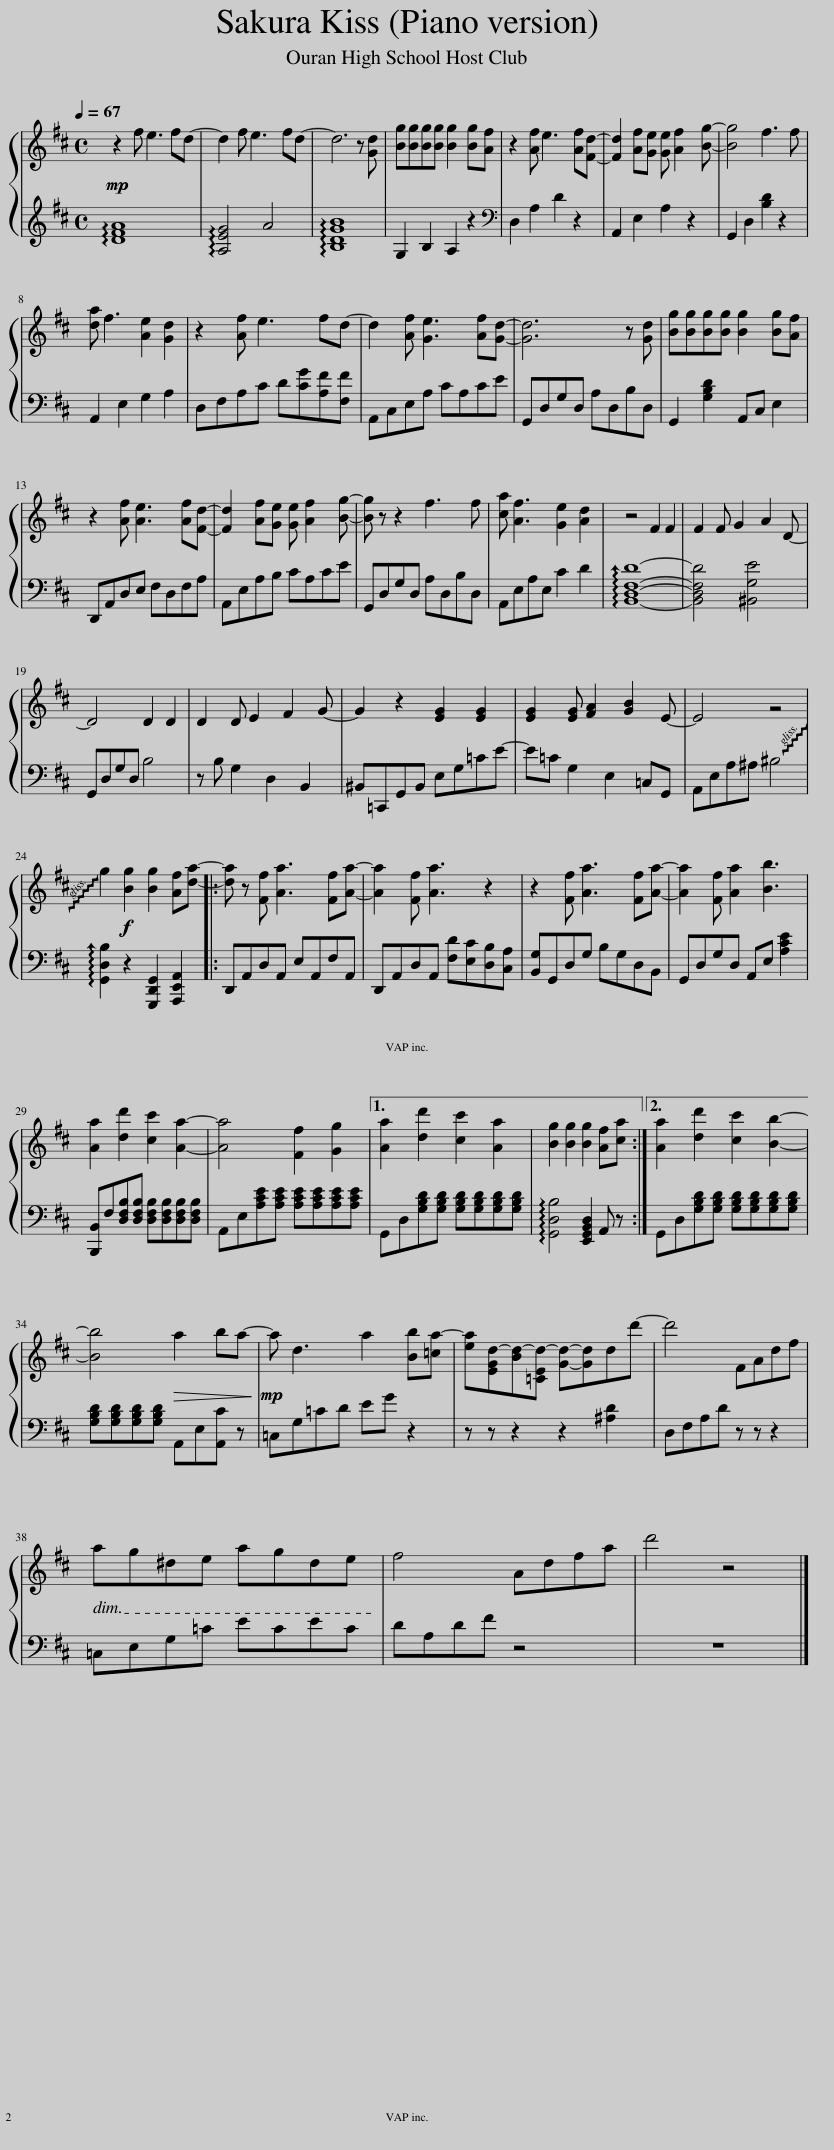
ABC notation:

X:1
%%score { 1 | 2 }
L:1/8
Q:1/4=67
M:4/4
I:linebreak $
K:D
V:1 treble
V:2 treble
V:1
!mp! z2 f e3 fd- | d2 f e3 fd- | d6 z [Gd] | [Bg][Bg][Bg][Bg] [Bg]2 [Bg][Af] | z2 [Af] e3 [Af][Fd]- | %5
 [Fd]2 [Af][Ge] [Ge] [Af]2 [Bg]- | [Bg]4 f3 f |$ [da] f3 [Ae]2 [Gd]2 | z2 [Af] e3 fd- | d2 [Af] [Ge]3 [Af][Gd]- | %10
 [Gd]6 z [Gd] | [Bg][Bg][Bg][Bg] [Bg]2 [Bg][Af] |$ z2 [Af] [Ae]3 [Af][Fd]- | [Fd]2 [Af][Ge] [Ge] [Af]2 [Bg]- | [Bg] z z2 f3 f | %15
 [ca] [Af]3 [Ge]2 [Ad]2 | z4 F2 F2 | F2 F G2 A2 D- |$ D4 D2 D2 | D2 D E2 F2 G- | %20
 G2 z2 [EG]2 [EG]2 | [EG]2 [EG] [FA]2 [GB]2 E- | E4 z4 |$ !~)!g2!f! [Bg]2 [Bg]2 [Af][da]- |: [da] z [Ff] [Aa]3 [Ff][Aa]- | %25
 [Aa]2 [Ff] [Aa]3 z2 | z2 [Ff] [Aa]3 [Ff][Aa]- | [Aa]2 [Ff] [Aa]2 [Bb]3 |$ [Aa]2 [dd']2 [cc']2 [Aa]2- | [Aa]4 [Ff]2 [Gg]2 |1 %30
 [Aa]2 [dd']2 [cc']2 [Aa]2 | [Bg]2 [Bg]2 [Bg]2 [Af][ca] :|2 [Aa]2 [dd']2 [cc']2 [Bb]2- ||$ [Bb]4!>(! a2 ba-!>)! |!mp! a d3 a2 [Bb][=ca-] | %35
 [ea][EGd-][Bd-][=CEd-] [Gd]-[Gd]dd'- | d'4 FAdf |$[Q:1/4=64] ag^de[Q:1/4=60] agde |[Q:1/4=56] f4[Q:1/4=50] Adfa | d'4 z4 |] %40
V:2
 !arpeggio![DFA]8 | !arpeggio![A,EG]4 A4 | !arpeggio![B,DGB]8 | G,2 B,2 A,2 z2 |[K:bass] D,2 A,2 D2 z2 | %5
 A,,2 E,2 A,2 z2 | G,,2 D,2 [B,D]2 z2 |$ A,,2 E,2 G,2 A,2 | D,F,A,C D[CG][A,F][F,F] | A,,C,E,A, CA,CE | %10
 G,,D,G,D, A,D,B,D, | G,,2 [G,B,D]2 A,,C, E,2 |$ D,,A,,D,E, F,D,F,A, | A,,E,A,B, CA,CE | G,,D,G,D, A,D,B,D, | %15
 A,,E,A,E, C2 D2 | !arpeggio![B,,D,F,D]8- | [B,,D,F,D]4 [^B,,G,E]4 |$ G,,D,G,D, B,4 | z B, G,2 D,2 B,,2 | %20
 ^B,,=C,,G,,B,, E,G,=CE- | E=C G,2 E,2 =C,G,, | A,,E,A,^A, !~(!^B,4 |$ !arpeggio![G,,D,B,]2 z2 [G,,,D,,G,,]2 [A,,,E,,A,,]2 |: D,,A,,D,A,, E,A,,F,A,, | %25
 D,,A,,D,A,, [F,D][E,C][D,B,][C,A,] | [B,,G,]G,,D,G, B,G,D,B,, | G,,D,G,D, A,,E, [A,CE]2 |$ [B,,,B,,]F,[D,F,B,][D,F,B,] [D,F,B,][D,F,B,][D,F,B,][D,F,B,] | A,,E,[A,CE][A,CE] [A,CE][A,CE][A,CE][A,CE] |1 %30
 G,,D,[G,B,D][G,B,D] [G,B,D][G,B,D][G,B,D][G,B,D] | !arpeggio![G,,D,B,]4 [E,,G,,B,,D,]2 A,, z :|2 G,,D,[G,B,D][G,B,D] [G,B,D][G,B,D][G,B,D][G,B,D] ||$ [G,B,D][G,B,D][G,B,D][G,B,D] A,,E,[A,,C] z | =C,G,=CD EG z2 | %35
 z z z2 z2 [^A,D]2 | D,F,A,D z z z2 |$ =C,E,G,=C ECEC | DA,DF z4 | z8 |] %40
